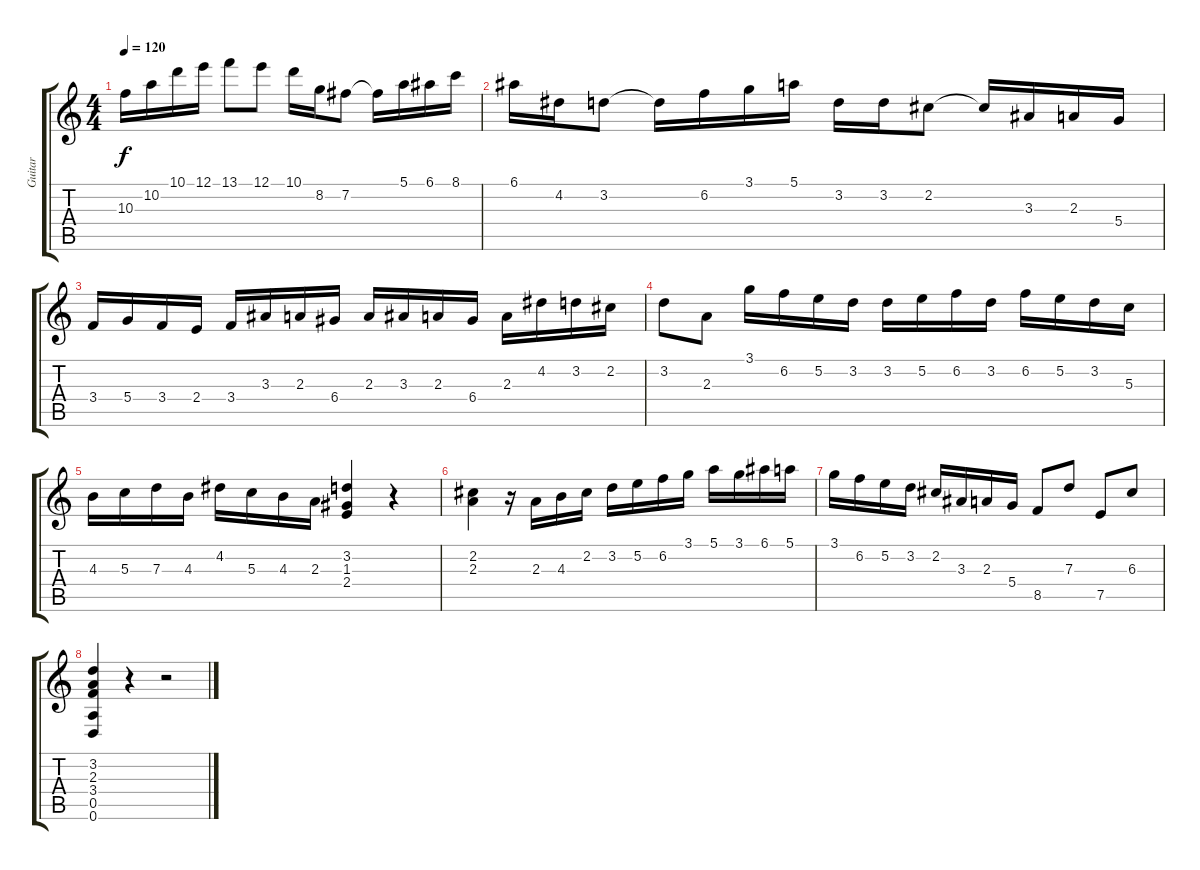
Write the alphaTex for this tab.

\track ("Guitar" "Guitar") {instrument overdrivenguitar}
\staff {score tabs}
\tuning (E4 B3 G3 D3 A2 D2) {hide}
\ts (4 4)
\tempo 120
\clef g2
\ks c
10.3.16{dy f} 10.2.16 10.1.16 12.1.16 13.1.8 12.1.8 10.1.16 8.2.16 7.2.8 7.2{t}.16 5.1.16 6.1.16 8.1.16 |
6.1.16 4.2.16 3.2.8 3.2{t}.16 6.2.16 3.1.16 5.1.16 3.2.16 3.2.16 2.2.8 2.2{t}.16 3.3.16 2.3.16 5.4.16 |
3.4.16 5.4.16 3.4.16 2.4.16 3.4.16 3.3.16 2.3.16 6.4.16 2.3.16 3.3.16 2.3.16 6.4.16 2.3.16 4.2.16 3.2.16 2.2.16 |
3.2.8 2.3.8 3.1.16 6.2.16 5.2.16 3.2.16 3.2.16 5.2.16 6.2.16 3.2.16 6.2.16 5.2.16 3.2.16 5.3.16 |
4.3.16 5.3.16 7.3.16 4.3.16 4.2.16 5.3.16 4.3.16 2.3.16 (3.2 1.3 2.4).4 r.4 |
(2.2 2.3).4 r.16 2.3.16 4.3.16 2.2.16 3.2.16 5.2.16 6.2.16 3.1.16 5.1.16 3.1.16 6.1.16 5.1.16 |
3.1.16 6.2.16 5.2.16 3.2.16 2.2.16 3.3.16 2.3.16 5.4.16 8.5.8 7.3.8 7.5.8 6.3.8 |
(3.2 2.3 3.4 0.5 0.6).4 r.4 r.2
